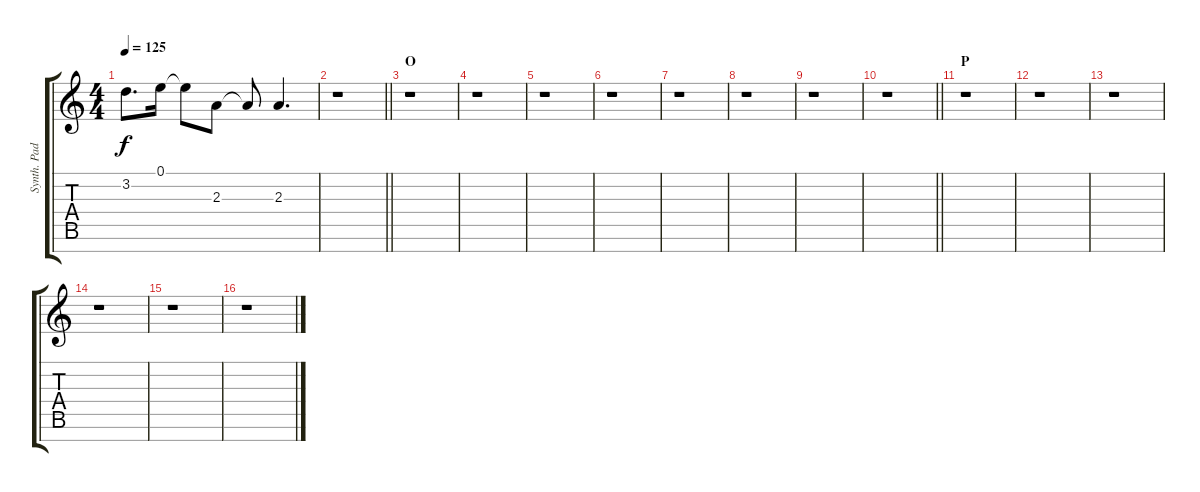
\track ("Synth. Pad II" "Synth. Pad") {instrument pad1newage}
\staff {score tabs}
\tuning (E5 B4 G4 D4 A3 E3 B2) {hide}
\ts (4 4)
\tempo 125
\clef g2
\ks c
3.2.8{d dy f} 0.1.16 0.1{t}.8 2.3.8 2.3{t}.8 2.3.4{d} |
\barLineRight lightlight
r.1 |
\section ("" "O")
r.1 |
r.1 |
r.1 |
r.1 |
r.1 |
r.1 |
r.1 |
\barLineRight lightlight
r.1 |
\section ("" "P")
r.1 |
r.1 |
r.1 |
r.1 |
r.1 |
r.1
